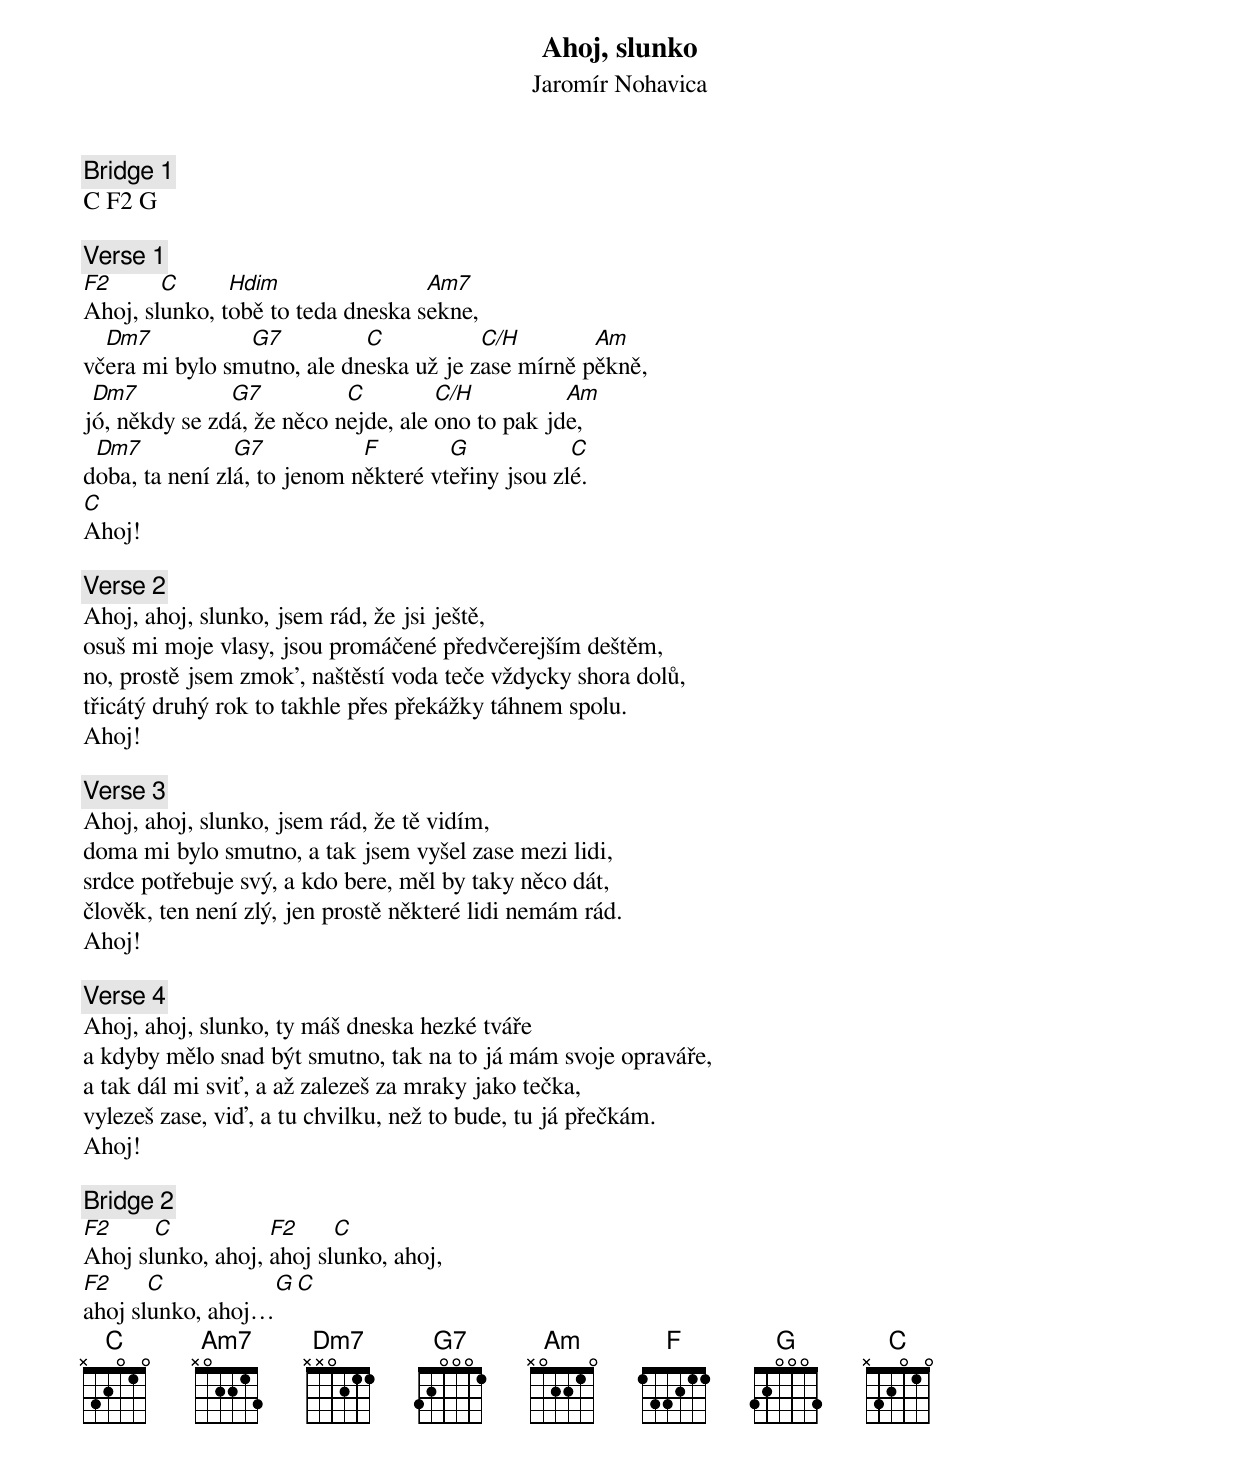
Ahoj, slunko
Jaromír Nohavica
[Bridge 1]
C F2 G

[Verse 1]
F2      C      Hdim                Am7
Ahoj, slunko, tobě to teda dneska sekne,
  Dm7           G7          C           C/H        Am
včera mi bylo smutno, ale dneska už je zase mírně pěkně,
 Dm7           G7          C         C/H          Am
jó, někdy se zdá, že něco nejde, ale ono to pak jde,
 Dm7            G7           F        G            C
doba, ta není zlá, to jenom některé vteřiny jsou zlé.
C
Ahoj!

[Verse 2]
Ahoj, ahoj, slunko, jsem rád, že jsi ještě,
osuš mi moje vlasy, jsou promáčené předvčerejším deštěm,
no, prostě jsem zmok', naštěstí voda teče vždycky shora dolů,
třicátý druhý rok to takhle přes překážky táhnem spolu.
Ahoj!

[Verse 3]
Ahoj, ahoj, slunko, jsem rád, že tě vidím,
doma mi bylo smutno, a tak jsem vyšel zase mezi lidi,
srdce potřebuje svý, a kdo bere, měl by taky něco dát,
člověk, ten není zlý, jen prostě některé lidi nemám rád.
Ahoj!

[Verse 4]
Ahoj, ahoj, slunko, ty máš dneska hezké tváře
a kdyby mělo snad být smutno, tak na to já mám svoje opraváře,
a tak dál mi sviť, a až zalezeš za mraky jako tečka,
vylezeš zase, viď, a tu chvilku, než to bude, tu já přečkám.
Ahoj!

[Bridge 2]
F2     C           F2     C
Ahoj slunko, ahoj, ahoj slunko, ahoj,
F2     C              G Cmaj
ahoj slunko, ahoj…
